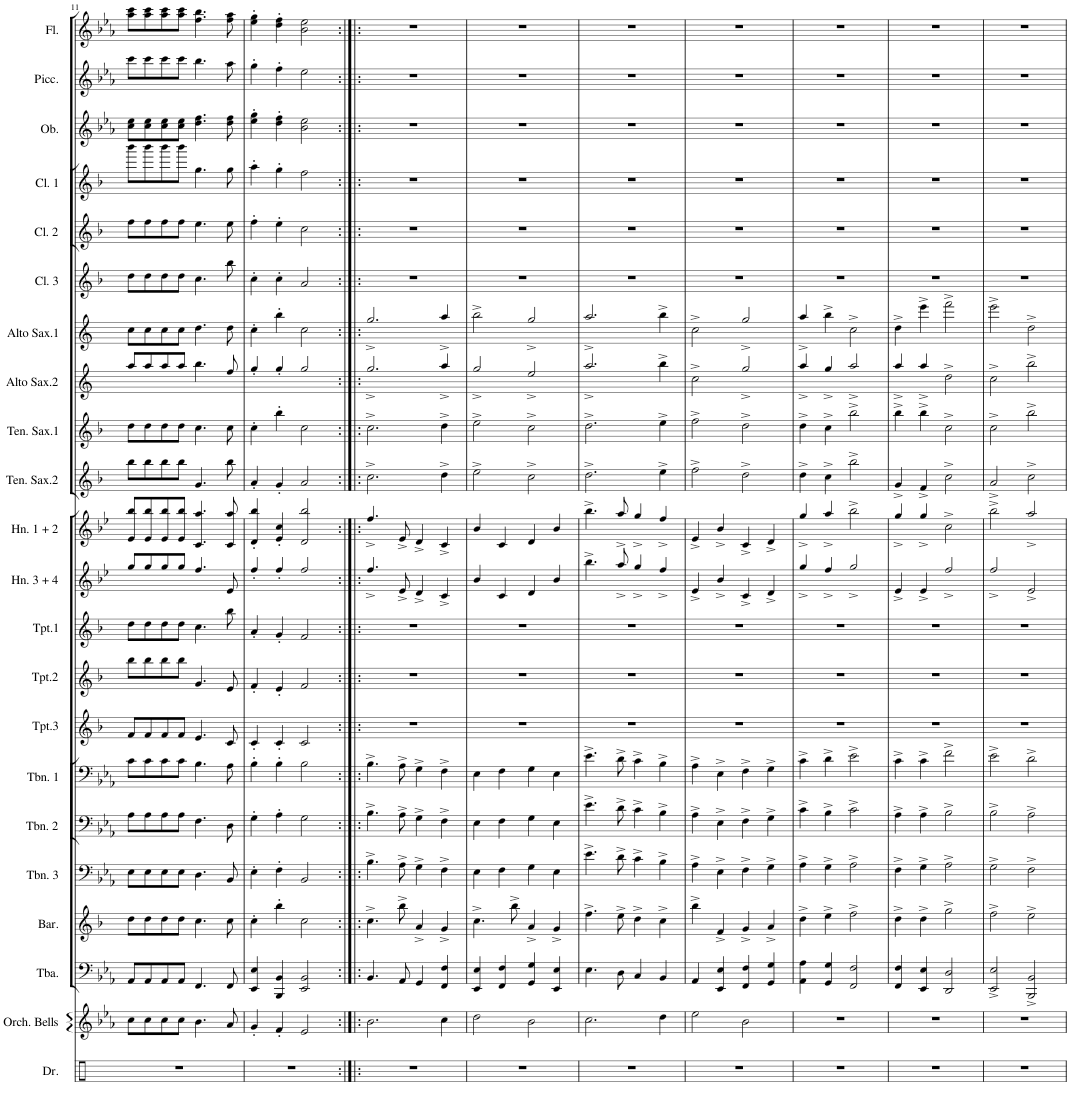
**kern	**kern	**kern	**kern	**kern	**kern	**kern	**kern	**kern	**kern	**kern	**kern	**kern	**kern	**kern	**kern	**kern	**kern	**kern	**kern	**kern	**kern
*part22	*part21	*part20	*part19	*part18	*part17	*part16	*part15	*part14	*part13	*part12	*part11	*part10	*part9	*part8	*part7	*part6	*part5	*part4	*part3	*part2	*part1
*staff22	*staff21	*staff20	*staff19	*staff18	*staff17	*staff16	*staff15	*staff14	*staff13	*staff12	*staff11	*staff10	*staff9	*staff8	*staff7	*staff6	*staff5	*staff4	*staff3	*staff2	*staff1
*I"Drum Set	*I"Orchestral Bells	*I"Tuba	*I"Baritone	*I"Trombone 3	*I"Trombone 2	*I"Trombone 1	*I"Trumpet in B 3	*I"Trumpet in Bb 2	*I"Trumpet in Bb 1	*I"Horn in F 3 + 4	*I"Horn in F 1 + 2	*I"Tenor Saxophone 2	*I"Tenor Saxophone 1	*I"Alto Saxophone 2	*I"Alto Saxophone 1	*I"Clarinet in B 3	*I"Clarinet in Bb 2	*I"Clarinet in Bb 1	*I"Oboe	*I"Piccolo	*I"Flute
*I'Dr.	*I'Orch. Bells	*I'Tba.	*I'Bar.	*I'Tbn. 3	*I'Tbn. 2	*I'Tbn. 1	*I'Tpt.3	*I'Tpt.2	*I'Tpt.1	*I'Hn. 3 + 4	*I'Hn. 1 + 2	*I'Ten. Sax.2	*I'Ten. Sax.1	*I'Alto Sax.2	*I'Alto Sax.1	*I'Cl. 3	*I'Cl. 2	*I'Cl. 1	*I'Ob.	*I'Picc.	*I'Fl.
!!LO:PB:g=z
*clefX	*clefG2	*clefF4	*clefG2	*clefF4	*clefF4	*clefF4	*clefG2	*clefG2	*clefG2	*clefG2	*clefG2	*clefG2	*clefG2	*clefG2	*clefG2	*clefG2	*clefG2	*clefG2	*clefG2	*clefG2	*clefG2
*	*	*	*Trd1c2	*	*	*	*Trd1c2	*Trd1c2	*Trd1c2	*Trd4c7	*Trd4c7	*Trd1c2	*Trd1c2	*Trd5c9	*Trd5c9	*Trd1c2	*Trd1c2	*Trd1c2	*	*Trd-7c-12	*
*k[]	*k[b-e-a-]	*k[b-e-a-]	*k[b-]	*k[b-e-a-]	*k[b-e-a-]	*k[b-e-a-]	*k[b-]	*k[b-]	*k[b-]	*k[b-e-]	*k[b-e-]	*k[b-]	*k[b-]	*k[]	*k[]	*k[b-]	*k[b-]	*k[b-]	*k[b-e-a-]	*k[b-e-a-]	*k[b-e-a-]
*M2/2	*M2/2	*M2/2	*M2/2	*M2/2	*M2/2	*M2/2	*M2/2	*M2/2	*M2/2	*M2/2	*M2/2	*M2/2	*M2/2	*M2/2	*M2/2	*M2/2	*M2/2	*M2/2	*M2/2	*M2/2	*M2/2
*met(c|)	*met(c|)	*met(c|)	*met(c|)	*met(c|)	*met(c|)	*met(c|)	*met(c|)	*met(c|)	*met(c|)	*met(c|)	*met(c|)	*met(c|)	*met(c|)	*met(c|)	*met(c|)	*met(c|)	*met(c|)	*met(c|)	*met(c|)	*met(c|)	*met(c|)
=11	=11	=11	=11	=11	=11	=11	=11	=11	=11	=11	=11	=11	=11	=11	=11	=11	=11	=11	=11	=11	=11
1r	8cc\L	8AA-/L	8dd\L	8E-\L	8A-\L	8c\L	8f/L	8bb-\L	8dd\L	8gg/L	8e-/ 8bb-/L	8bb-\L	8dd\L	8aa/L	8cc\L	8dd\L	8ff\L	8bbb-\L	8cc\ 8ee-\L	8ccc\L	8aa-\ 8ccc\L
.	8cc\	8AA-/	8dd\	8E-\	8A-\	8c\	8f/	8bb-\	8dd\	8gg/	8e-/ 8bb-/	8bb-\	8dd\	8aa/	8cc\	8dd\	8ff\	8bbb-\	8cc\ 8ee-\	8ccc\	8aa-\ 8ccc\
.	8cc\	8AA-/	8dd\	8E-\	8A-\	8c\	8f/	8bb-\	8dd\	8gg/	8e-/ 8bb-/	8bb-\	8dd\	8aa/	8cc\	8dd\	8ff\	8bbb-\	8cc\ 8ee-\	8ccc\	8aa-\ 8ccc\
.	8cc\J	8AA-/J	8dd\J	8E-\J	8A-\J	8c\J	8f/J	8bb-\J	8dd\J	8gg/J	8e-/ 8bb-/J	8bb-\J	8dd\J	8aa/J	8cc\J	8dd\J	8ff\J	8bbb-\J	8cc\ 8ee-\J	8ccc\J	8aa-\ 8ccc\J
.	4.b-\	4.FF/	4.cc\	4.D\	4.F\	4.B-\	4.e/	4.g/	4.cc\	4.ff/	4.c/ 4.aa/	4.g/	4.cc\	4.bb\	4.dd\	4.cc\	4.ee\	4.gg\	4.dd\ 4.ff\	4.bb-\	4.ff\ 4.bb-\
.	8a-/	8FF/	8cc\	8BB-/	8D\	8A-\	8c/	8e/	8bb-\	8e-/	8c/ 8aa/	8bb-\	8cc\	8ff/	8dd\	8bb-\	8ee\	8gg\	8dd\ 8ff\	8aa-\	8ff\ 8aa-\
=12	=12	=12	=12	=12	=12	=12	=12	=12	=12	=12	=12	=12	=12	=12	=12	=12	=12	=12	=12	=12	=12
1r	4g'/	4EE-/ 4E-/	4cc'\	4E-'\	4G'\	4B-'\	4c'/	4f'/	4a'/	4ff'/	4d/' 4bb-/'	4a'/	4cc'\	4gg'/	4cc'\	4cc'\	4ff'\	4aa'\	4ee-\' 4gg\'	4gg'\	4ee-\' 4gg\'
.	4f'/	4BBB-/ 4BB-/	4bb-'\	4F'\	4A-'\	4B-'\	4c'/	4e'/	4g'/	4ff'/	4e-/' 4cc/'	4g'/	4bb-'\	4gg'/	4bb'\	4cc'\	4ee'\	4gg'\	4dd\' 4ff\'	4ff'\	4dd\' 4ff\'
.	2e-/	2EE-/ 2BB-/	2cc\	2BB-/	2G\	2B-\	2c/	2f/	2f/	2ff/	2d/ 2bb-/	2a/	2cc\	2gg/	2cc\	2a/	2cc\	2ff\	2b-\ 2ee-\	2ee-\	2b-\ 2ee-\
=13:|!|:	=13:|!|:	=13:|!|:	=13:|!|:	=13:|!|:	=13:|!|:	=13:|!|:	=13:|!|:	=13:|!|:	=13:|!|:	=13:|!|:	=13:|!|:	=13:|!|:	=13:|!|:	=13:|!|:	=13:|!|:	=13:|!|:	=13:|!|:	=13:|!|:	=13:|!|:	=13:|!|:	=13:|!|:
1r	2.b-\	4.BB-/	4.cc^\	4.B-^\	4.B-^\	4.B-^\	1r	1r	1r	4.ff^/	4.ff^/	2.cc^\	2.cc^\	2.gg^/	2.gg^/	1r	1r	1r	1r	1r	1r
.	.	8AA-/	8bb-^\	8A-^\	8A-^\	8A-^\	.	.	.	8e-^/	8e-^/	.	.	.	.	.	.	.	.	.	.
.	.	4GG/	4a^/	4G^\	4G^\	4G^\	.	.	.	4d^/	4d^/	.	.	.	.	.	.	.	.	.	.
.	4cc\	4FF/ 4F/	4g^/	4F^\	4F^\	4F^\	.	.	.	4c^/	4c^/	4dd^\	4dd^\	4aa^/	4aa^/	.	.	.	.	.	.
=14	=14	=14	=14	=14	=14	=14	=14	=14	=14	=14	=14	=14	=14	=14	=14	=14	=14	=14	=14	=14	=14
1r	2dd\	4EE-/ 4E-/	4.cc^\	4E-\	4E-\	4E-\	1r	1r	1r	4b-/	4b-/	2ee^\	2ee^\	2gg^/	2bb^\	1r	1r	1r	1r	1r	1r
.	.	4FF/ 4F/	.	4F\	4F\	4F\	.	.	.	4c/	4c/	.	.	.	.	.	.	.	.	.	.
.	.	.	8bb-^\	.	.	.	.	.	.	.	.	.	.	.	.	.	.	.	.	.	.
.	2b-\	4GG/ 4G/	4a^/	4G\	4G\	4G\	.	.	.	4d/	4d/	2cc^\	2cc^\	2ee^/	2gg^/	.	.	.	.	.	.
.	.	4EE-/ 4E-/	4g^/	4E-\	4E-\	4E-\	.	.	.	4b-/	4b-/	.	.	.	.	.	.	.	.	.	.
=15	=15	=15	=15	=15	=15	=15	=15	=15	=15	=15	=15	=15	=15	=15	=15	=15	=15	=15	=15	=15	=15
1r	2.cc\	4.E-\	4.ff^\	4.e-^\	4.e-^\	4.e-^\	1r	1r	1r	4.bb-^\	4.bb-^\	2.dd^\	2.dd^\	2.aa^/	2.aa^/	1r	1r	1r	1r	1r	1r
.	.	8D\	8ee^\	8d^\	8d^\	8d^\	.	.	.	8aa^/	8aa^/	.	.	.	.	.	.	.	.	.	.
.	.	4C/	4dd^\	4c^\	4c^\	4c^\	.	.	.	4gg^/	4gg^/	.	.	.	.	.	.	.	.	.	.
.	4dd\	4BB-/	4cc^\	4B-^\	4B-^\	4B-^\	.	.	.	4ff^/	4ff^/	4ee^\	4ee^\	4bb^\	4bb^\	.	.	.	.	.	.
=16	=16	=16	=16	=16	=16	=16	=16	=16	=16	=16	=16	=16	=16	=16	=16	=16	=16	=16	=16	=16	=16
1r	2ee-\	4AA-/	4bb-^\	4A-^\	4A-^\	4A-^\	1r	1r	1r	4e-^/	4e-^/	2ff^\	2ff^\	2cc^\	2cc^\	1r	1r	1r	1r	1r	1r
.	.	4EE-/ 4E-/	4f^/	4E-^\	4E-^\	4E-^\	.	.	.	4b-^/	4b-^/	.	.	.	.	.	.	.	.	.	.
.	2b-\	4FF/ 4F/	4g^/	4F^\	4F^\	4F^\	.	.	.	4c^/	4c^/	2dd^\	2dd^\	2gg^/	2gg^/	.	.	.	.	.	.
.	.	4GG/ 4G/	4a^/	4G^\	4G^\	4G^\	.	.	.	4d^/	4d^/	.	.	.	.	.	.	.	.	.	.
=17	=17	=17	=17	=17	=17	=17	=17	=17	=17	=17	=17	=17	=17	=17	=17	=17	=17	=17	=17	=17	=17
1r	1r	4AA-\ 4A-\	4dd^\	4A-^\	4c^\	4c^\	1r	1r	1r	4gg^/	4gg^/	4dd^\	4dd^\	4aa^/	4aa^/	1r	1r	1r	1r	1r	1r
.	.	4GG/ 4G/	4ee^\	4G^\	4B-^\	4d^\	.	.	.	4ff^/	4aa^/	4cc^\	4cc^\	4gg^/	4bb^\	.	.	.	.	.	.
.	.	2FF/ 2F/	2ff^\	2A-^\	2c^\	2e-^\	.	.	.	2gg^/	2bb-^\	2bb-^\	2bb-^\	2aa^/	2cc^\	.	.	.	.	.	.
=18	=18	=18	=18	=18	=18	=18	=18	=18	=18	=18	=18	=18	=18	=18	=18	=18	=18	=18	=18	=18	=18
1r	1r	4FF/ 4F/	4dd^\	4F^\	4A-^\	4c^\	1r	1r	1r	4e-^/	4gg^/	4g^/	4bb-^\	4aa^/	4dd^\	1r	1r	1r	1r	1r	1r
.	.	4EE-/ 4E-/	4dd^\	4G^\	4A-^\	4c^\	.	.	.	4e-^/	4gg^/	4f^/	4bb-^\	4aa^/	4eee^\	.	.	.	.	.	.
.	.	2DD/ 2D/	2gg^\	2A-^\	2B-^\	2f^\	.	.	.	2ff^/	2cc^\	2cc^\	2cc^\	2dd^\	2fff^\	.	.	.	.	.	.
=19	=19	=19	=19	=19	=19	=19	=19	=19	=19	=19	=19	=19	=19	=19	=19	=19	=19	=19	=19	=19	=19
1r	1r	2EE-/^ 2E-/^	2ff^\	2G^\	2B-^\	2e-^\	1r	1r	1r	2ff^/	2bb-^\	2a^/	2cc^\	2cc^\	2eee^\	1r	1r	1r	1r	1r	1r
.	.	2BBB-/^ 2BB-/^	2ee^\	2F^\	2A-^\	2d^\	.	.	.	2e-^/	2aa^/	2cc^\	2bb-^\	2bb^\	2dd^\	.	.	.	.	.	.
=	=	=	=	=	=	=	=	=	=	=	=	=	=	=	=	=	=	=	=	=	=
*-	*-	*-	*-	*-	*-	*-	*-	*-	*-	*-	*-	*-	*-	*-	*-	*-	*-	*-	*-	*-	*-
